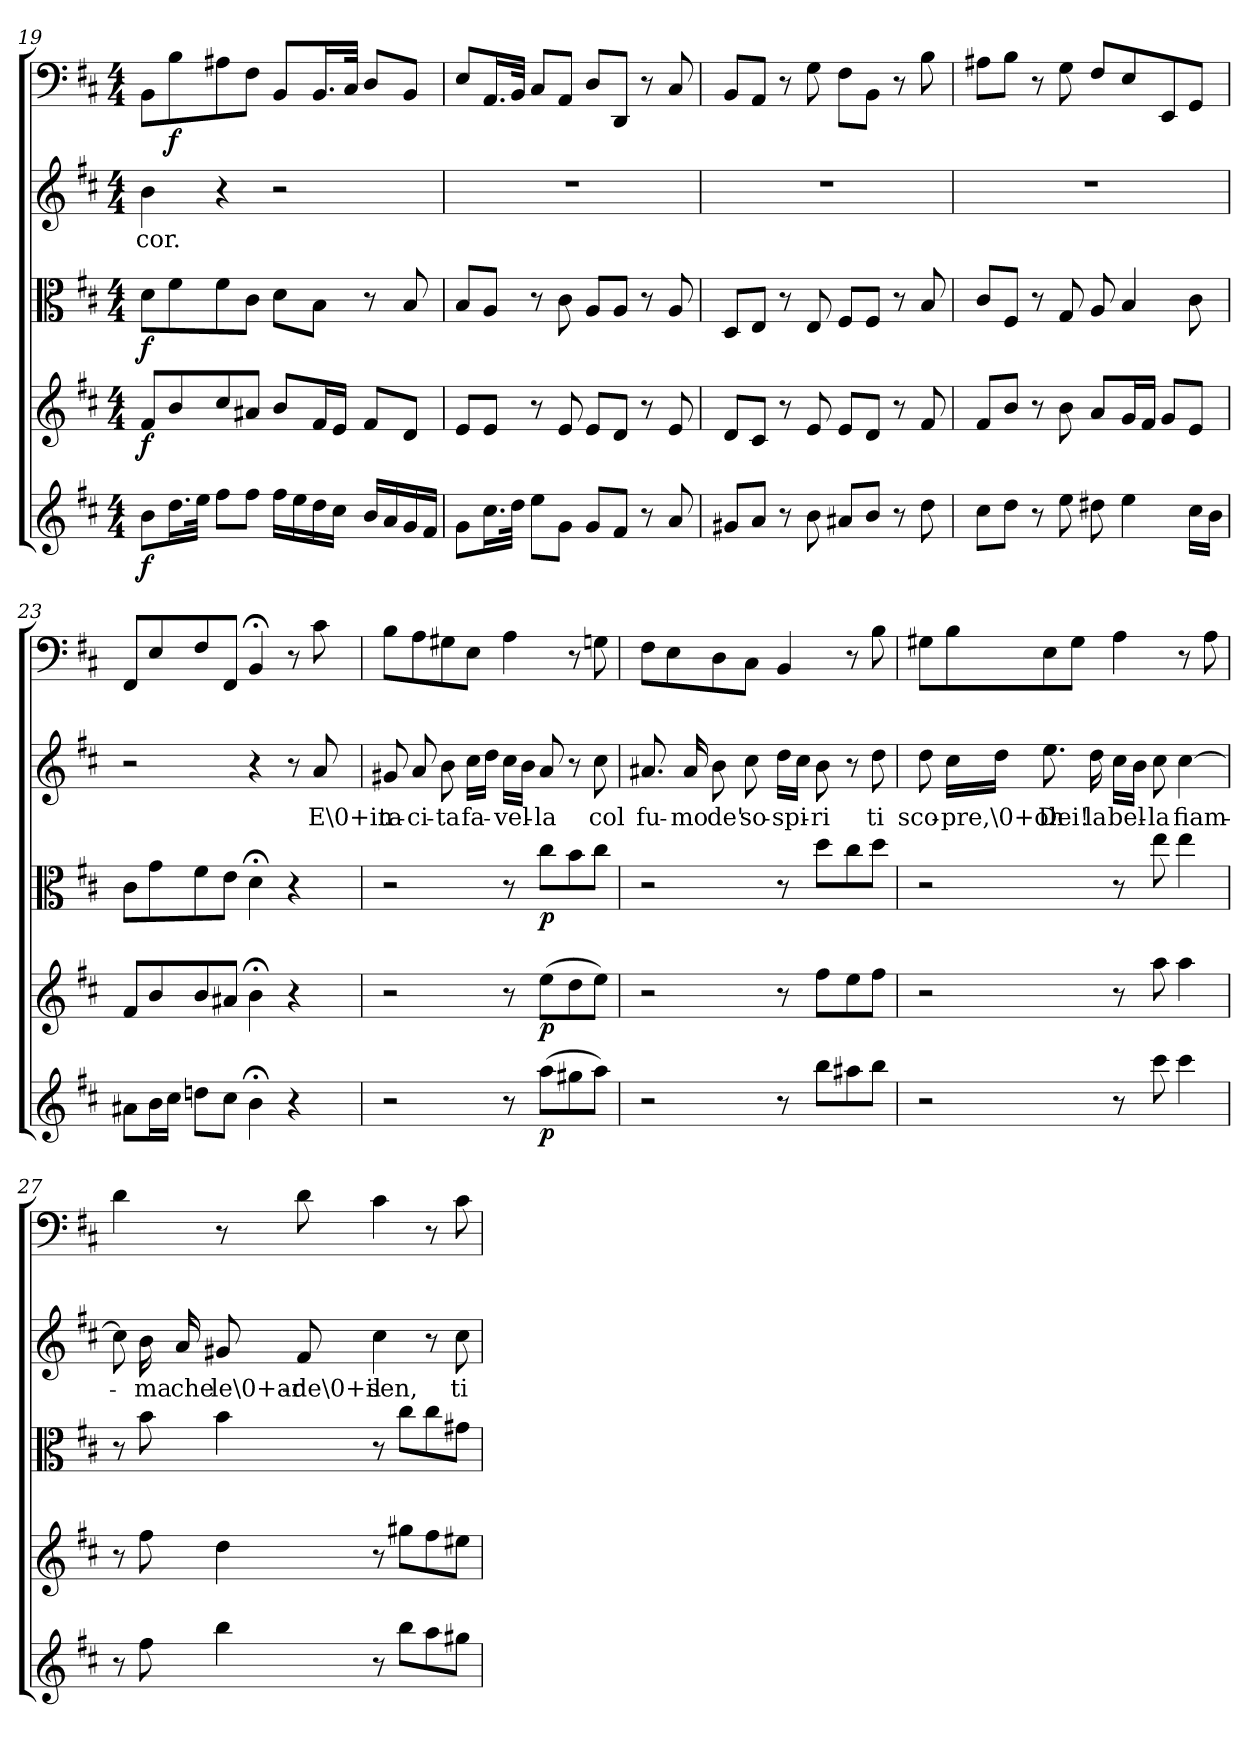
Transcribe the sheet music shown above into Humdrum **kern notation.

**kern	**dynam	**kern	**dynam	**kern	**dynam	**kern	**text	**kern	**dynam
*part5	*part5	*part4	*part4	*part3	*part3	*part2	*part2	*part1	*part1
*staff5	*staff5	*staff4	*staff4	*staff3	*staff3	*staff2	*staff2	*staff1	*staff1
*clefG2	*	*clefG2	*	*clefC3	*	*clefG2	*	*clefF4	*
*k[f#c#]	*	*k[f#c#]	*	*k[f#c#]	*	*k[f#c#]	*	*k[f#c#]	*
*b:	*	*b:	*	*b:	*	*b:	*	*b:	*
*M4/4	*	*M4/4	*	*M4/4	*	*M4/4	*	*M4/4	*
=19	=19	=19	=19	=19	=19	=19	=19	=19	=19
8b\L	f	8f#/L	f	8d\L	f	4b\	-cor.	8BB\L	.
16.dd\L	.	8b/	.	8f#\	.	.	.	8B\	f
32ee\JJk	.	.	.	.	.	.	.	.	.
8ff#\L	.	8cc#/	.	8f#\	.	4r	.	8A#X\	.
8ff#\J	.	8a#X/J	.	8c#\J	.	.	.	8F#\J	.
16ff#\LL	.	8b/L	.	8d\L	.	2r	.	8BB/L	.
16ee\	.	.	.	.	.	.	.	.	.
16dd\	.	16f#/L	.	8B\J	.	.	.	16.BB/L	.
16cc#\JJ	.	16e/JJ	.	.	.	.	.	.	.
.	.	.	.	.	.	.	.	32C#/JJk	.
16b/LL	.	8f#/L	.	8r	.	.	.	8D/L	.
16a/	.	.	.	.	.	.	.	.	.
16g/	.	8d/J	.	8B/	.	.	.	8BB/J	.
16f#/JJ	.	.	.	.	.	.	.	.	.
=20	=20	=20	=20	=20	=20	=20	=20	=20	=20
8g\L	.	8e/L	.	8B/L	.	1r	.	8E/L	.
16.cc#\L	.	8e/J	.	8A/J	.	.	.	16.AA/L	.
32dd\JJk	.	.	.	.	.	.	.	32BB/JJk	.
8ee\L	.	8r	.	8r	.	.	.	8C#/L	.
8g\J	.	8e/	.	8c#\	.	.	.	8AA/J	.
8g/L	.	8e/L	.	8A/L	.	.	.	8D/L	.
8f#/J	.	8d/J	.	8A/J	.	.	.	8DD/J	.
8r	.	8r	.	8r	.	.	.	8r	.
8a/	.	8e/	.	8A/	.	.	.	8C#/	.
=21	=21	=21	=21	=21	=21	=21	=21	=21	=21
8g#X/L	.	8d/L	.	8D/L	.	1r	.	8BB/L	.
8a/J	.	8c#/J	.	8E/J	.	.	.	8AA/J	.
8r	.	8r	.	8r	.	.	.	8r	.
8b\	.	8e/	.	8E/	.	.	.	8G\	.
8a#X/L	.	8e/L	.	8F#/L	.	.	.	8F#\L	.
8b/J	.	8d/J	.	8F#/J	.	.	.	8BB\J	.
8r	.	8r	.	8r	.	.	.	8r	.
8dd\	.	8f#/	.	8B/	.	.	.	8B\	.
=22	=22	=22	=22	=22	=22	=22	=22	=22	=22
8cc#\L	.	8f#/L	.	8c#/L	.	1r	.	8A#X\L	.
8dd\J	.	8b/J	.	8F#/J	.	.	.	8B\J	.
8r	.	8r	.	8r	.	.	.	8r	.
8ee\	.	8b\	.	8G/	.	.	.	8G\	.
8dd#X\	.	8a/L	.	8A/	.	.	.	8F#/L	.
4ee\	.	16g/L	.	4B/	.	.	.	8E/	.
.	.	16f#/JJ	.	.	.	.	.	.	.
.	.	8g/L	.	.	.	.	.	8EE/	.
16cc#\LL	.	8e/J	.	8c#\	.	.	.	8GG/J	.
16b\JJ	.	.	.	.	.	.	.	.	.
=23	=23	=23	=23	=23	=23	=23	=23	=23	=23
8a#X\L	.	8f#/L	.	8c#\L	.	2r	.	8FF#/L	.
16b\L	.	8b/	.	8g\	.	.	.	8E/	.
16cc#\JJ	.	.	.	.	.	.	.	.	.
8ddn\L	.	8b/	.	8f#\	.	.	.	8F#/	.
8cc#\J	.	8a#X/J	.	8e\J	.	.	.	8FF#/J	.
4b;<\	.	4b;<\	.	4d;<\	.	4r	.	4BB;</	.
4r	.	4r	.	4r	.	8r	.	8r	.
.	.	.	.	.	.	8a/	E\0+in	8c#\	.
=24	=24	=24	=24	=24	=24	=24	=24	=24	=24
2r	.	2r	.	2r	.	8g#X/	ta-	8B\L	.
.	.	.	.	.	.	8a/	-ci-	8A\	.
.	.	.	.	.	.	8b\	-ta	8G#X\	.
.	.	.	.	.	.	16cc#\LL	fa-	8E\J	.
.	.	.	.	.	.	16dd\JJ	.	.	.
8r	.	8r	.	8r	.	16cc#\LL	-vel-	4A\	.
.	.	.	.	.	.	16b\JJ	.	.	.
(8aa\L	p	(8ee\L	p	8cc#\L	p	8a/	-la	.	.
8gg#X\	.	8dd\	.	8b\	.	8r	.	8r	.
8aa\J)	.	8ee\J)	.	8cc#\J	.	8cc#\	col	8Gn\	.
=25	=25	=25	=25	=25	=25	=25	=25	=25	=25
2r	.	2r	.	2r	.	8.a#X/	fu-	8F#\L	.
.	.	.	.	.	.	.	.	8E\	.
.	.	.	.	.	.	16a#/	-mo	.	.
.	.	.	.	.	.	8b\	de'	8D\	.
.	.	.	.	.	.	8cc#\	so-	8C#\J	.
8r	.	8r	.	8r	.	16dd\LL	-spi-	4BB/	.
.	.	.	.	.	.	16cc#\JJ	.	.	.
8bb\L	.	8ff#\L	.	8dd\L	.	8b\	-ri	.	.
8aa#X\	.	8ee\	.	8cc#\	.	8r	.	8r	.
8bb\J	.	8ff#\J	.	8dd\J	.	8dd\	ti	8B\	.
=26	=26	=26	=26	=26	=26	=26	=26	=26	=26
2r	.	2r	.	2r	.	8dd\	sco-	8G#X\L	.
.	.	.	.	.	.	16cc#\LL	-pre,\0+oh	8B\	.
.	.	.	.	.	.	16dd\JJ	.	.	.
.	.	.	.	.	.	8.ee\	Dei!	8E\	.
.	.	.	.	.	.	.	.	8G#\J	.
.	.	.	.	.	.	16dd\	la	.	.
8r	.	8r	.	8r	.	16cc#\LL	bel-	4A\	.
.	.	.	.	.	.	16b\JJ	.	.	.
8ccc#\	.	8aa\	.	8ee\	.	8cc#\	-la	.	.
4ccc#\	.	4aa\	.	4ee\	.	[4cc#\	fiam-	8r	.
.	.	.	.	.	.	.	.	8A\	.
=27	=27	=27	=27	=27	=27	=27	=27	=27	=27
8r	.	8r	.	8r	.	8cc#\]	.	4d\	.
8ff#\	.	8ff#\	.	8b\	.	16b\	-ma	.	.
.	.	.	.	.	.	16a/	che	.	.
4bb\	.	4dd\	.	4b\	.	8g#X/	le\0+ar-	8r	.
.	.	.	.	.	.	8f#/	-de\0+il	8d\	.
8r	.	8r	.	8r	.	4cc#\	sen,	4c#\	.
8bb\L	.	8gg#X\L	.	8cc#\L	.	.	.	.	.
8aa\	.	8ff#\	.	8cc#\	.	8r	.	8r	.
8gg#X\J	.	8ee#X\J	.	8g#X\J	.	8cc#\	ti	8c#\	.
=	=	=	=	=	=	=	=	=	=
*-	*-	*-	*-	*-	*-	*-	*-	*-	*-
